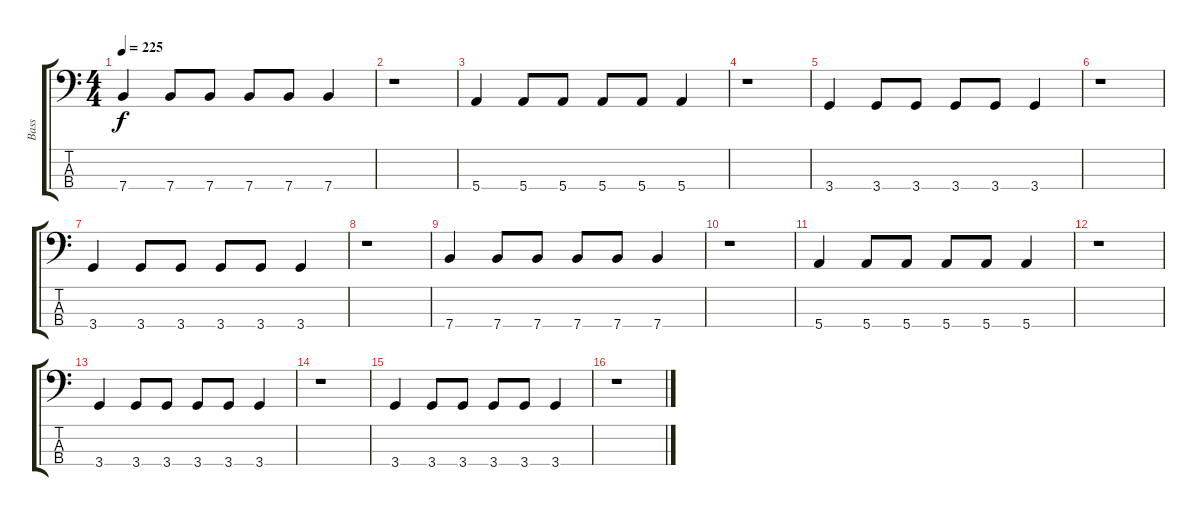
\track ("Bass" "Bass") {instrument electricbasspick}
\staff {score tabs}
\tuning (G2 D2 A1 E1) {hide}
\ts (4 4)
\tempo 225
\clef f4
\ks c
7.4.4{dy f} 7.4.8 7.4.8 7.4.8 7.4.8 7.4.4 |
r.1 |
5.4.4 5.4.8 5.4.8 5.4.8 5.4.8 5.4.4 |
r.1 |
3.4.4 3.4.8 3.4.8 3.4.8 3.4.8 3.4.4 |
r.1 |
3.4.4 3.4.8 3.4.8 3.4.8 3.4.8 3.4.4 |
r.1 |
7.4.4 7.4.8 7.4.8 7.4.8 7.4.8 7.4.4 |
r.1 |
5.4.4 5.4.8 5.4.8 5.4.8 5.4.8 5.4.4 |
r.1 |
3.4.4 3.4.8 3.4.8 3.4.8 3.4.8 3.4.4 |
r.1 |
3.4.4 3.4.8 3.4.8 3.4.8 3.4.8 3.4.4 |
r.1
